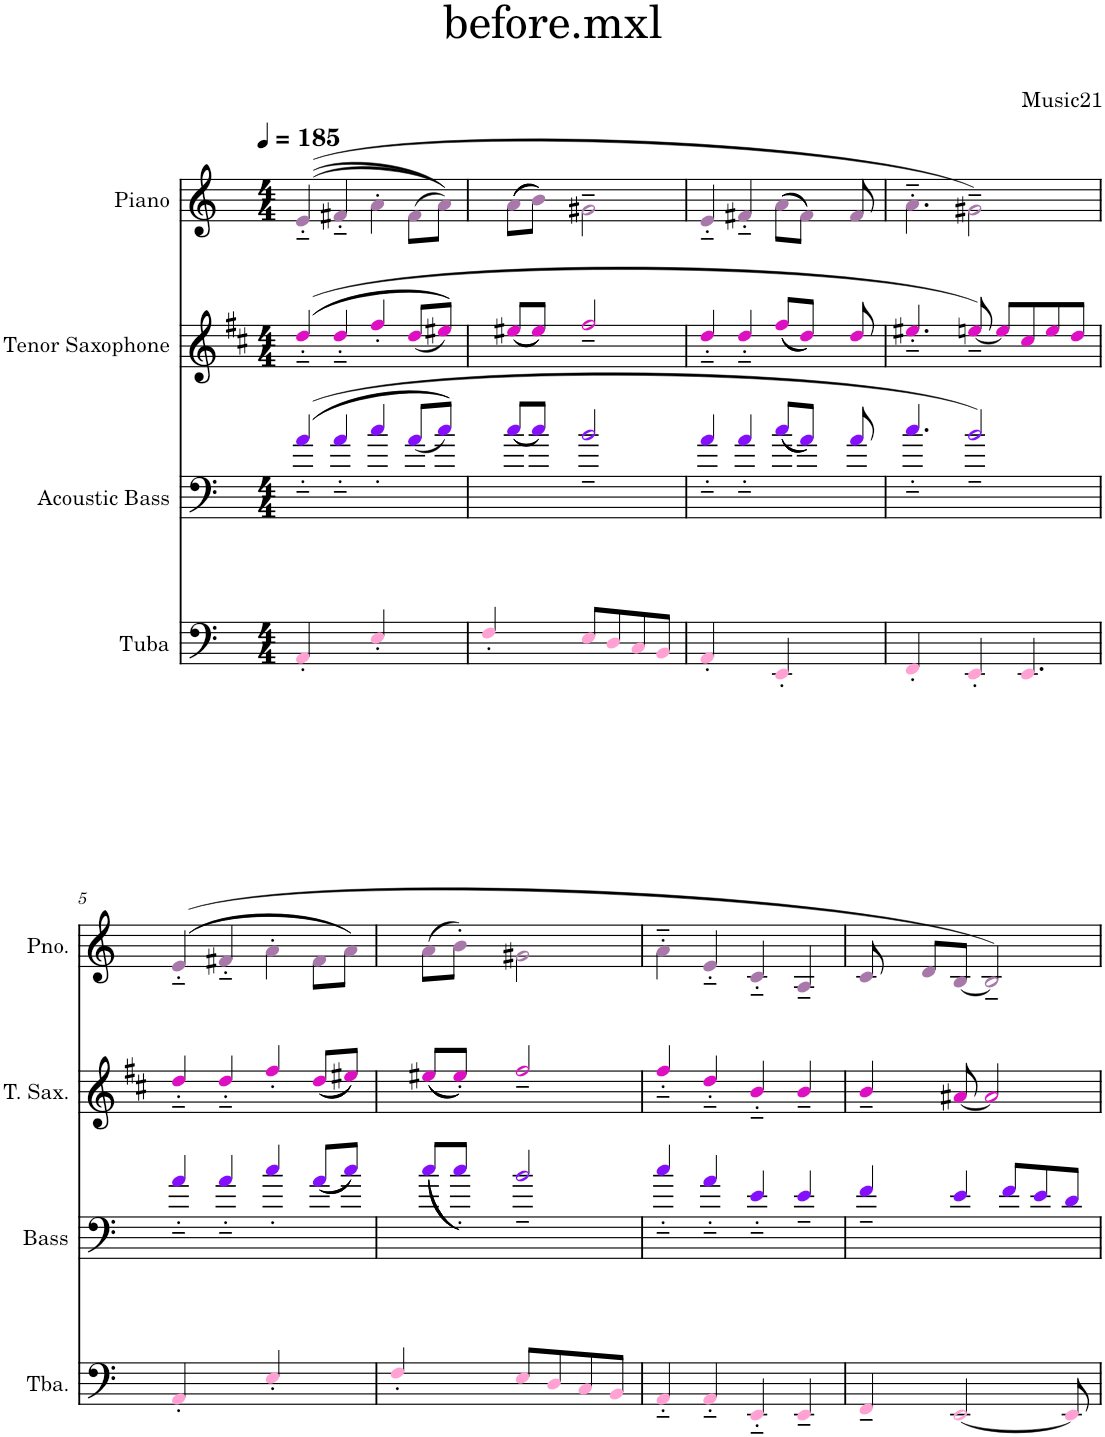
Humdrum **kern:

**kern	**kern	**kern	**kern
*part4	*part3	*part2	*part1
*staff4	*staff3	*staff2	*staff1
*I"Tuba	*I"Acoustic Bass	*I"Tenor Saxophone	*I"Piano
*I'Tba.	*I'Bass	*I'T. Sax.	*I'Pno.
*clefF4	*clefF4	*clefG2	*clefG2
*	*Trd7c12	*Trd8c14	*
*k[]	*k[]	*k[f#c#]	*k[]
*M4/4	*M4/4	*M4/4	*M4/4
*MM185	*MM185	*MM185	*MM185
=1	=1	=1	=1
4AA'i/	(>(>(>4a'~j/	(>(>(>4dd'~Z/	(>(>(>4e'~V/
4ryy	4a'~j/	4dd'~Z/	4f#X'~V/
4E'i/	4cc'j/	4ff#'Z/	4a'V\
4ryy	(<8aj/L	(<8ddZ/L	(>8f#V\L
.	8ccj/J)))	8ee#XZ/J)))	8aV\J)))
=2	=2	=2	=2
4F'i/	8ryy	8ryy	8ryy
.	(<(<(<8ccj/L	(<(<(<8ee#XZ/L	(>(>(>8aV\L
4ryy	8ccj/J)))	8ee#Z/J)))	8bV\J)))
.	8ryy	8ryy	8ryy
8Ei/L	2b~j/	2ff#~Z/	2g#X~V\
8Di/	.	.	.
8Ci/	.	.	.
8BBi/J	.	.	.
=3	=3	=3	=3
4AA'i/	4a'~j/	4dd'~Z/	4e'~V/
4ryy	4a'~j/	4dd'~Z/	4f#X'~V/
4EE'i/	(<(<(<8ccj/L	(<(<(<8ff#Z/L	(>(>(>8aV\L
.	8aj/J)))	8ddZ/J)))	8f#V\J)))
4ryy	8ryy	8ryy	8ryy
.	8aj/	8ddZ/	8f#V/
=4	=4	=4	=4
4FF'i/	4.cc'~j/	4.ee#X'~Z/	4.a'~V\
8ryy	.	.	.
4EE'i/	2b~j/)	[8een~Z/)	2g#X~V\)
.	.	8eeZ/L]	.
4.EEi/	.	8cc#Z/	.
.	.	8eeZ/	.
.	8ryy	8ddZ/J	8ryy
!!LO:LB:g=z
=5	=5	=5	=5
4AA'i/	4a'~j/	4dd'~Z/	(>(>(>4e'~V/
4ryy	4a'~j/	4dd'~Z/	4f#X'~V/
4E'i/	4cc'j/	4ff#'Z/	4a'V\
4ryy	(<(<(<8aj/L	(<(<(<8ddZ/L	8f#V\L
.	8ccj/J)))	8ee#XZ/J)))	8aV\J))
=6	=6	=6	=6
4F'i/	8ryy	8ryy	8ryy
.	(<(<(<8ccj/L	(<(<(<8ee#XZ/L	(>8aV\L
4ryy	8cc'j/J)))	8ee#'Z/J)))	8b'V\J)
.	8ryy	8ryy	8ryy
8Ei/L	2b~j/	2ff#~Z/	2g#XV\
8Di/	.	.	.
8Ci/	.	.	.
8BBi/J	.	.	.
=7	=7	=7	=7
4AA'~i/	4cc'~j/	4ff#'~Z/	4a'~V\
4AA'~i/	4a'~j/	4dd'~Z/	4e'~V/
4EE'~i/	4e'~j/	4b'~Z/	4c'~V/
4EE~i/	4e~j/	4b~Z/	4A~V/
=8	=8	=8	=8
4FF~i/	4f~j/	4b~Z/	8cV/
.	.	.	8ryy
8ryy	8ryy	8ryy	8dV/L
[2EEi/	4ej/	[8a#XZ/	[8BV/J
.	.	2a#Z/]	2B~V/])
.	8fj/L	.	.
.	8ej/	.	.
8EEi/]	8dj/J	.	.
=	=	=	=
*-	*-	*-	*-
